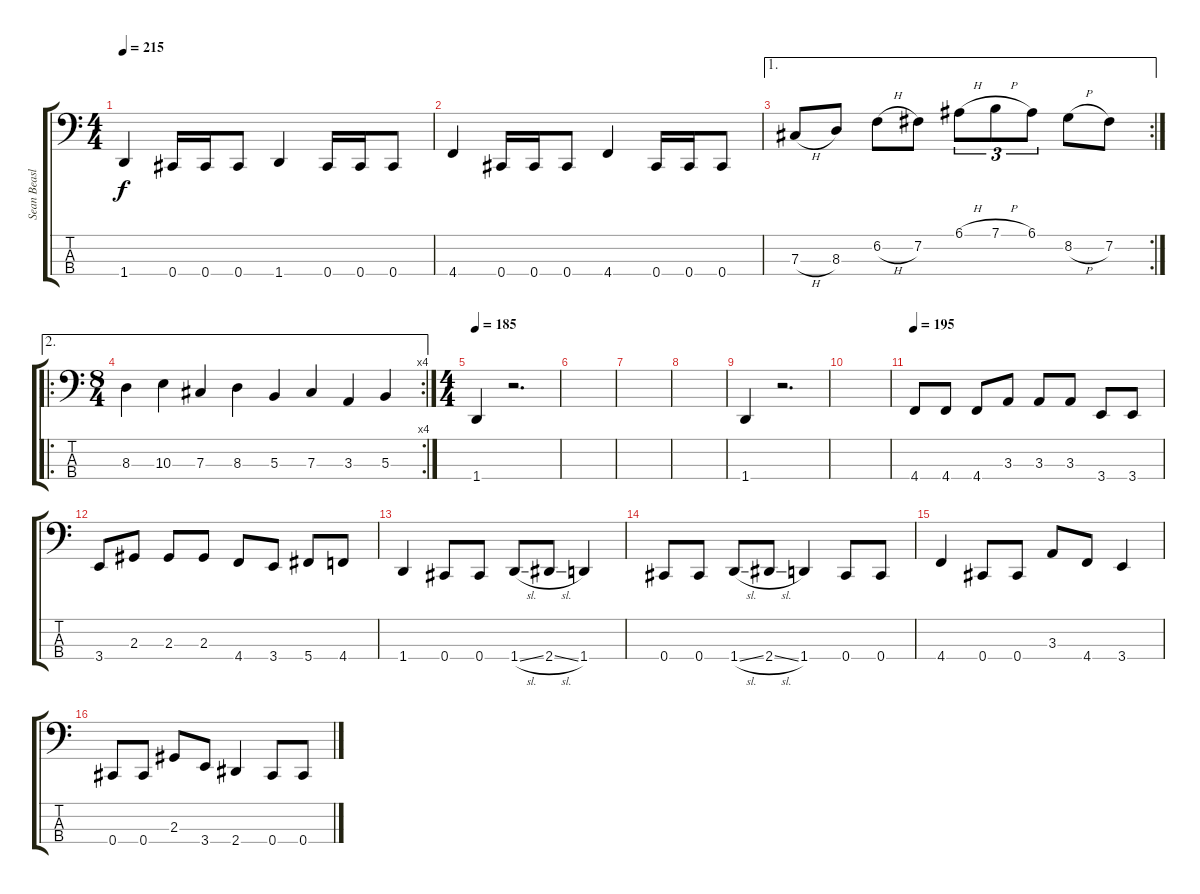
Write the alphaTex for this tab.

\track ("Sean Beasley" "Sean Beasl") {instrument electricbasspick}
\staff {score tabs}
\tuning (E2 B1 Gb1 Db1) {hide}
\ts (4 4)
\tempo 215
\clef f4
\ks c
1.4.4{dy f} 0.4.16 0.4.16 0.4.8 1.4.4 0.4.16 0.4.16 0.4.8 |
4.4.4 0.4.16 0.4.16 0.4.8 4.4.4 0.4.16 0.4.16 0.4.8 |
\ae 1
\rc 2
7.3{h}.8 8.3.8 6.2{h}.8 7.2.8 6.1{h}.8{tu (3 2)} 7.1{h}.8{tu (3 2)} 6.1.8{tu (3 2)} 8.2{h}.8 7.2.8 |
\ae 2
\ro
\rc 4
\ts (8 4)
8.3.4 10.3.4 7.3.4 8.3.4 5.3.4 7.3.4 3.3.4 5.3.4 |
\ts (4 4)
\tempo 185
1.4.4 r.2{d} |
|
|
|
1.4.4 r.2{d} |
|
\tempo 195
4.4.8 4.4.8 4.4.8 3.3.8 3.3.8 3.3.8 3.4.8 3.4.8 |
3.4.8 2.3.8 2.3.8 2.3.8 4.4.8 3.4.8 5.4.8 4.4.8 |
1.4.4 0.4.8 0.4.8 1.4{sl}.8 2.4{sl}.8 1.4.4 |
0.4.8 0.4.8 1.4{sl}.8 2.4{sl}.8 1.4.4 0.4.8 0.4.8 |
4.4.4 0.4.8 0.4.8 3.3.8 4.4.8 3.4.4 |
0.4.8 0.4.8 2.3.8 3.4.8 2.4.4 0.4.8 0.4.8
